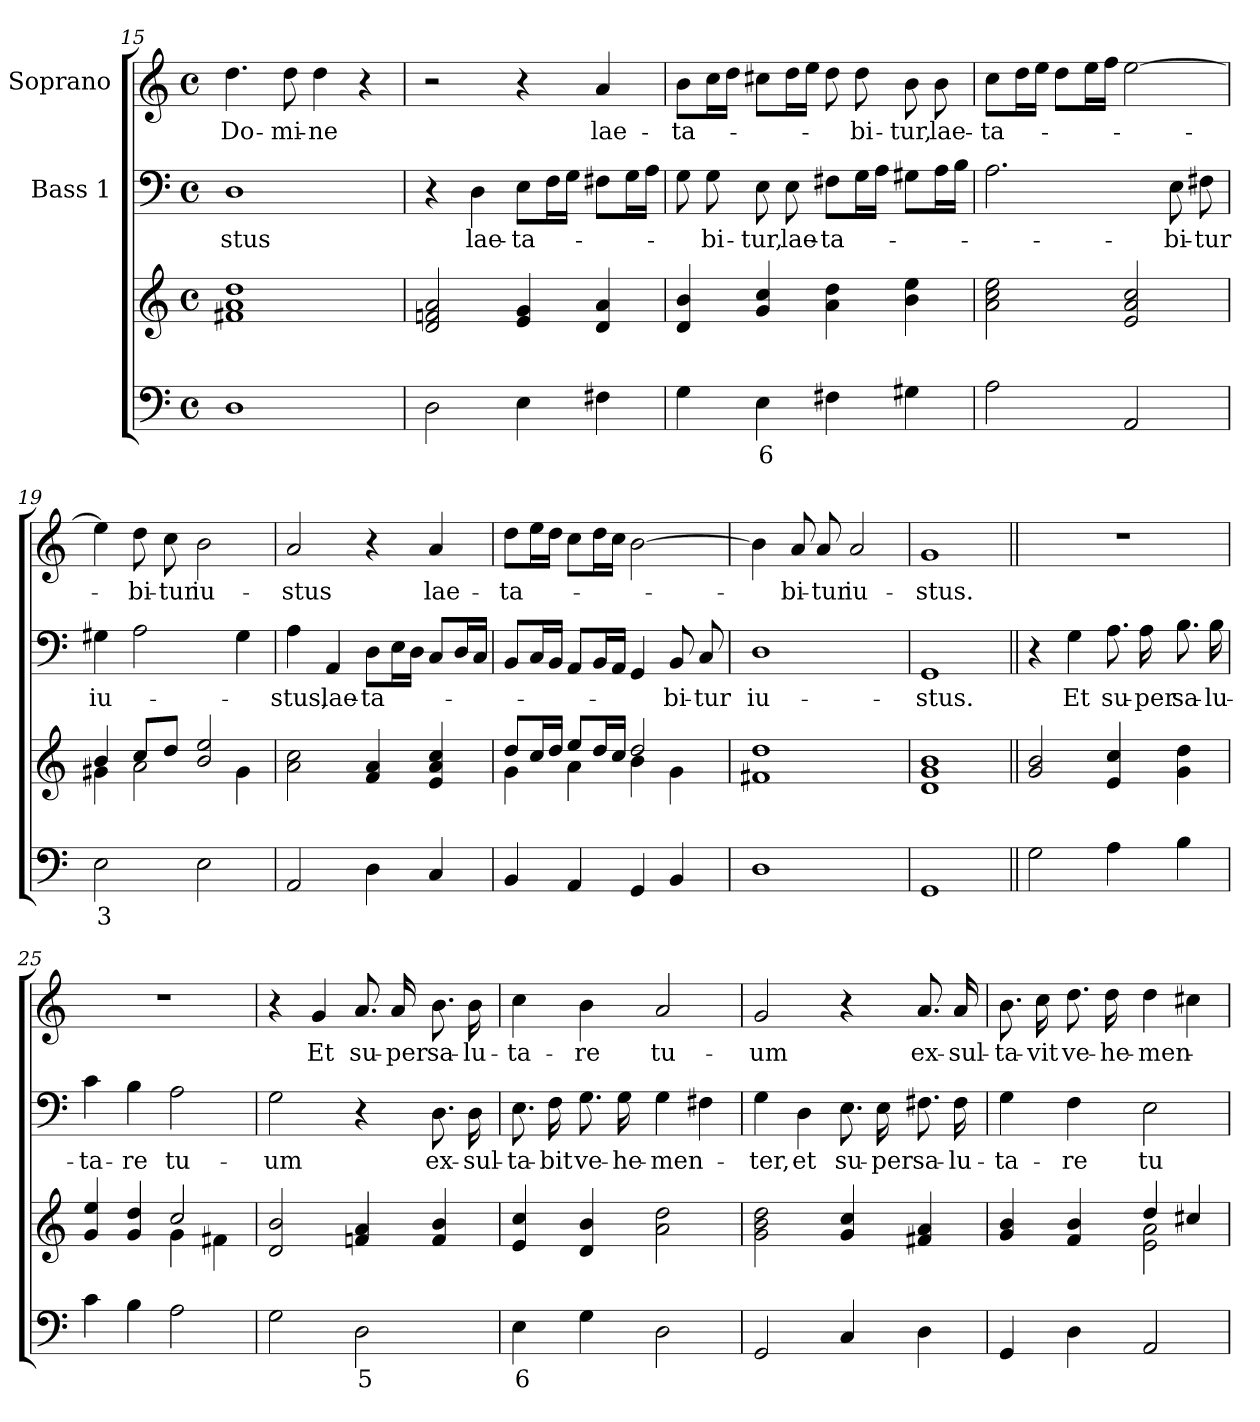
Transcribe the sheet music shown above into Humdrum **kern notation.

**kern	**text	**kern	**kern	**text	**kern	**text
*part4	*part4	*part3	*part2	*part2	*part1	*part1
*staff4	*staff4	*staff3	*staff2	*staff2	*staff1	*staff1
*	*	*	*I"Bass 1	*	*I"Soprano	*
*clefF4	*	*clefG2	*clefF4	*	*clefG2	*
*k[]	*	*k[]	*k[]	*	*k[]	*
*C:	*	*C:	*C:	*	*C:	*
*M4/4	*	*M4/4	*M4/4	*	*M4/4	*
*met(c)	*	*met(c)	*met(c)	*	*met(c)	*
=15	=15	=15	=15	=15	=15	=15
1D	.	1f#X 1a 1dd	1D	-stus	4.dd\	Do-
.	.	.	.	.	8dd\	-mi-
.	.	.	.	.	4dd\	-ne
.	.	.	.	.	4r	.
=16	=16	=16	=16	=16	=16	=16
2D\	.	2d/ 2fn/ 2a/	4r	.	2r	.
.	.	.	4D\	lae-	.	.
4E\	.	4e/ 4g/	8E\L	-ta-	4r	.
.	.	.	16F\L	.	.	.
.	.	.	16G\JJ	.	.	.
4F#X\	.	4d/ 4a/	8F#X\L	.	4a/	lae-
.	.	.	16G\L	.	.	.
.	.	.	16A\JJ	.	.	.
!!LO:LB:g=z
=17	=17	=17	=17	=17	=17	=17
4G\	.	4d/ 4b/	8G\	.	8b\L	-ta-
.	.	.	8G\	-bi-	16cc\L	.
.	.	.	.	.	16dd\JJ	.
4E\	6	4g/ 4cc/	8E\	-tur,	8cc#X\L	.
.	.	.	8E\	lae-	16dd\L	.
.	.	.	.	.	16ee\JJ	.
4F#X\	.	4a\ 4dd\	8F#X\L	-ta-	8dd\	.
.	.	.	16G\L	.	8dd\	-bi-
.	.	.	16A\JJ	.	.	.
4G#X\	.	4b\ 4ee\	8G#X\L	.	8b\	-tur,
.	.	.	16A\L	.	8b\	lae-
.	.	.	16B\JJ	.	.	.
=18	=18	=18	=18	=18	=18	=18
2A\	.	2a\ 2cc\ 2ee\	2.A\	.	8cc\L	-ta-
.	.	.	.	.	16dd\L	.
.	.	.	.	.	16ee\JJ	.
.	.	.	.	.	8dd\L	.
.	.	.	.	.	16ee\L	.
.	.	.	.	.	16ff\JJ	.
2AA/	.	2e/ 2a/ 2cc/	.	.	[2ee\	.
.	.	.	8E\	-bi-	.	.
.	.	.	8F#X\	-tur	.	.
=19	=19	=19	=19	=19	=19	=19
*^	*	*^	*	*	*	*
2E\	4E\yy	3	4b/	4g#X\	4G#X\	iu-	4ee\]	.
.	4E\yy	4	8cc/L	2a\	2A\	.	8dd\	-bi-
.	.	.	8dd/J	.	.	.	8cc\	-tur
2E\	4E\yy	.	2b/ 2ee/	.	.	.	2b\	iu-
.	4E\yy	3	.	4g#\	4G#\	.	.	.
*v	*v	*	*	*	*	*	*	*
*	*	*v	*v	*	*	*	*
=20	=20	=20	=20	=20	=20	=20
2AA/	.	2a\ 2cc\	4A\	-stus,	2a/	-stus
.	.	.	4AA/	lae-	.	.
4D\	.	4f/ 4a/	8D\L	-ta-	4r	.
.	.	.	16E\L	.	.	.
.	.	.	16D\JJ	.	.	.
4C/	.	4e/ 4a/ 4cc/	8C/L	.	4a/	lae-
.	.	.	16D/L	.	.	.
.	.	.	16C/JJ	.	.	.
!!LO:LB:g=z
=21	=21	=21	=21	=21	=21	=21
*	*	*^	*	*	*	*
4BB/	.	8dd/L	4g\	8BB/L	.	8dd\L	-ta-
.	.	16cc/L	.	16C/L	.	16ee\L	.
.	.	16dd/JJ	.	16BB/JJ	.	16dd\JJ	.
4AA/	.	8ee/L	4a\	8AA/L	.	8cc\L	.
.	.	16dd/L	.	16BB/L	.	16dd\L	.
.	.	16cc/JJ	.	16AA/JJ	.	16cc\JJ	.
4GG/	.	2dd/	4b\	4GG/	.	[2b\	.
4BB/	.	.	4g\	8BB/	-bi-	.	.
.	.	.	.	8C/	-tur	.	.
*	*	*v	*v	*	*	*	*
=22	=22	=22	=22	=22	=22	=22
1D	.	1f#X 1dd	1D	iu-	4b\]	.
.	.	.	.	.	8a/	-bi-
.	.	.	.	.	8a/	-tur
.	.	.	.	.	2a/	iu-
=23	=23	=23	=23	=23	=23	=23
1GG	.	1d 1g 1b	1GG	-stus.	1g	-stus.
=24||	=24||	=24||	=24||	=24||	=24||	=24||
2G\	.	2g/ 2b/	4r	.	1r	.
.	.	.	4G\	Et	.	.
4A\	.	4e/ 4cc/	8.A\	su-	.	.
.	.	.	16A\	-per	.	.
4B\	.	4g\ 4dd\	8.B\	sa-	.	.
.	.	.	16B\	-lu-	.	.
!!LO:PB:g=z
=25	=25	=25	=25	=25	=25	=25
*	*	*^	*	*	*	*
4c\	.	4g/ 4ee/	2ryy	4c\	-ta-	1r	.
4B\	.	4g/ 4dd/	.	4B\	-re	.	.
2A\	.	2cc/	4g\	2A\	tu-	.	.
.	.	.	4f#X\	.	.	.	.
*	*	*v	*v	*	*	*	*
=26	=26	=26	=26	=26	=26	=26
*^	*	*	*	*	*	*
2G\	2ryy	.	2d/ 2b/	2G\	-um	4r	.
.	.	.	.	.	.	4g/	Et
2D\	4D\yy	5	4fn/ 4a/	4r	.	8.a/	su-
.	.	.	.	.	.	16a/	-per
.	4D\yy	6	4f/ 4b/	8.D\	ex-	8.b\	sa-
.	.	.	.	16D\	-sul-	16b\	-lu-
*v	*v	*	*	*	*	*	*
=27	=27	=27	=27	=27	=27	=27
4E\	6	4e/ 4cc/	8.E\	-ta-	4cc\	-ta-
.	.	.	16F\	-bit	.	.
4G\	.	4d/ 4b/	8.G\	ve-	4b\	-re
.	.	.	16G\	-he-	.	.
2D\	.	2a\ 2dd\	4G\	-men-	2a/	tu-
.	.	.	4F#X\	.	.	.
=28	=28	=28	=28	=28	=28	=28
2GG/	.	2g\ 2b\ 2dd\	4G\	-ter,	2g/	-um
.	.	.	4D\	et	.	.
4C/	.	4g/ 4cc/	8.E\	su-	4r	.
.	.	.	16E\	-per	.	.
4D\	.	4f#X/ 4a/	8.F#X\	sa-	8.a/	ex-
.	.	.	16F#\	-lu-	16a/	-sul-
!!LO:LB:g=z
=29	=29	=29	=29	=29	=29	=29
*	*	*^	*	*	*	*
4GG/	.	4g/ 4b/	2ryy	4G\	-ta-	8.b\	-ta-
.	.	.	.	.	.	16cc\	-vit
4D\	.	4f/ 4b/	.	4F\	-re	8.dd\	ve-
.	.	.	.	.	.	16dd\	-he-
2AA/	.	4dd/	2e\ 2a\	2E\	tu-	4dd\	-men-
.	.	4cc#X/	.	.	.	4cc#X\	.
*	*	*v	*v	*	*	*	*
=	=	=	=	=	=	=
*-	*-	*-	*-	*-	*-	*-
